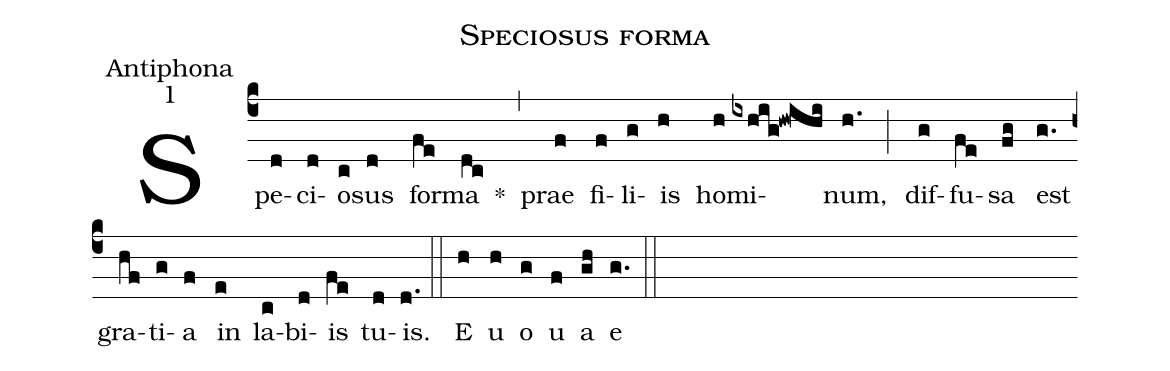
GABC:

name:Speciosus forma;
office-part:Antiphona;
mode:1;
%%
(c4) Spe(d)ci(d)o(c)sus(d) for(fe)ma(dc) *(,) prae(f) fi(f)li(g)is(h) ho(h)mi(ixhig!hw!ihi)num,(h.) (;) dif(g)fu(fe)sa(fg) est(g.) gra(hf)ti(g)a(f) in(e) la(c)bi(d)is(fe) tu(d)is.(d.) (::) <eu>E(h) u(h) o(g) u(f) a(gh) e</eu>(g.) (::)
